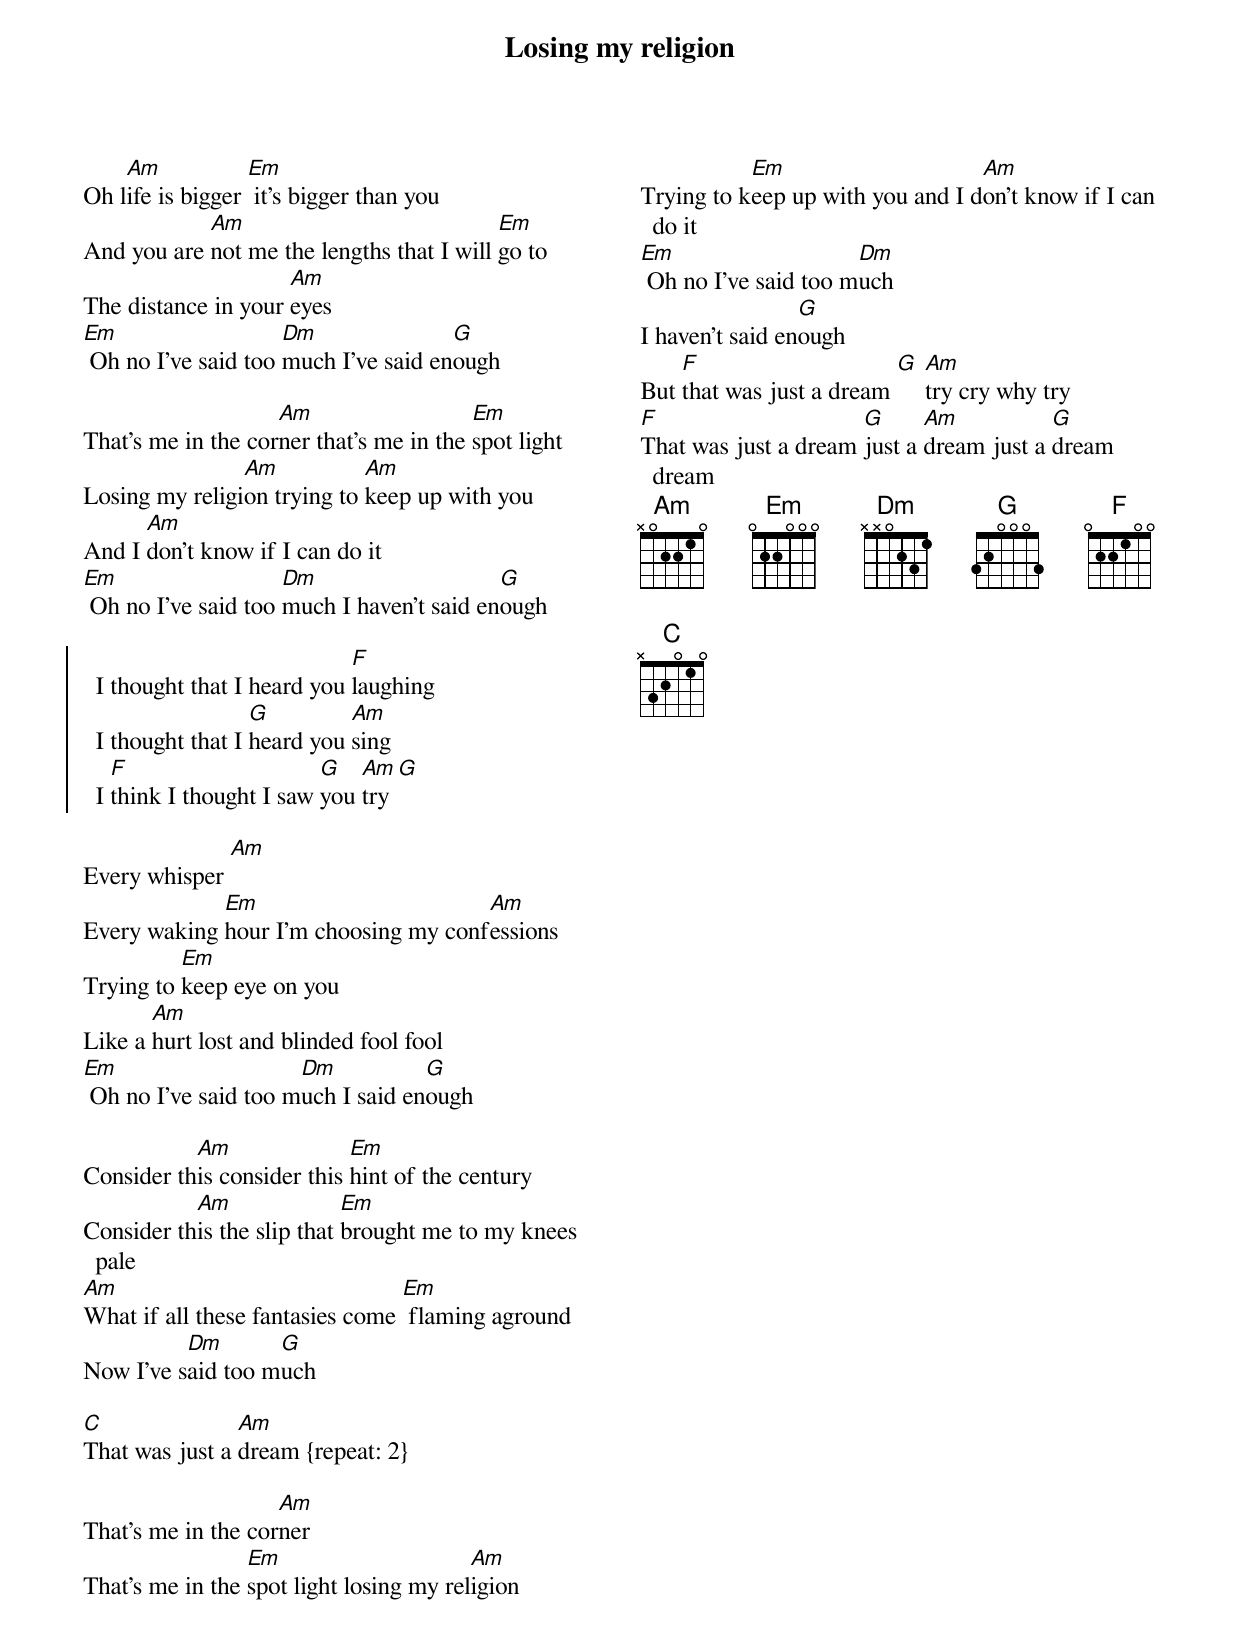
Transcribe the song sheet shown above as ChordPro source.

{title: Losing my religion}
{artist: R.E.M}
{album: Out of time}
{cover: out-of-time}
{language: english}
{columns: 2}
{define: Am frets X 0 2 2 1 0}
{define: Em frets 0 2 2 0 0 0}
{define: Dm frets X X 0 2 3 1}
{define: G frets 3 2 0 0 0 3}
{define: F base-fret 1 frets 0 2 2 1 0 0}
{define: C frets X 3 2 0 1 0}

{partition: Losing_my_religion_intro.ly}

Oh l[Am]ife is bigger [Em] it's bigger than you
And you are [Am]not me the lengths that I will [Em]go to
The distance in your [Am]eyes
[Em] Oh no I've said too [Dm]much I've said en[G]ough

That's me in the cor[Am]ner that's me in the [Em]spot light
Losing my religi[Am]on trying to [Am]keep up with you
And I [Am]don't know if I can do it
[Em] Oh no I've said too [Dm]much I haven't said en[G]ough

{start_of_chorus}
  I thought that I heard you [F]laughing
  I thought that I [G]heard you [Am]sing
  I [F]think I thought I saw [G]you [Am]try [G]
{end_of_chorus}

Every whisper [Am]
Every waking [Em]hour I'm choosing my conf[Am]essions
Trying to [Em]keep eye on you
Like a [Am]hurt lost and blinded fool fool
[Em] Oh no I've said too m[Dm]uch I said en[G]ough

Consider th[Am]is consider this [Em]hint of the century
Consider th[Am]is the slip that [Em]brought me to my knees pale
[Am]What if all these fantasies come [Em] flaming aground
Now I've s[Dm]aid too m[G]uch

{start_of_bridge}
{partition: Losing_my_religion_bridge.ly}
[C]That was just a [Am]dream {repeat: 2}
{end_of_bridge}

That's me in the cor[Am]ner
That's me in the [Em]spot light losing my rel[Am]igion
Trying to k[Em]eep up with you and I d[Am]on't know if I can do it
[Em] Oh no I've said too m[Dm]uch
I haven't said en[G]ough
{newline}
But [F]that was just a dream [G] [Am]try cry why try
[F]That was just a dream [G]just a [Am]dream just a [G]dream dream
